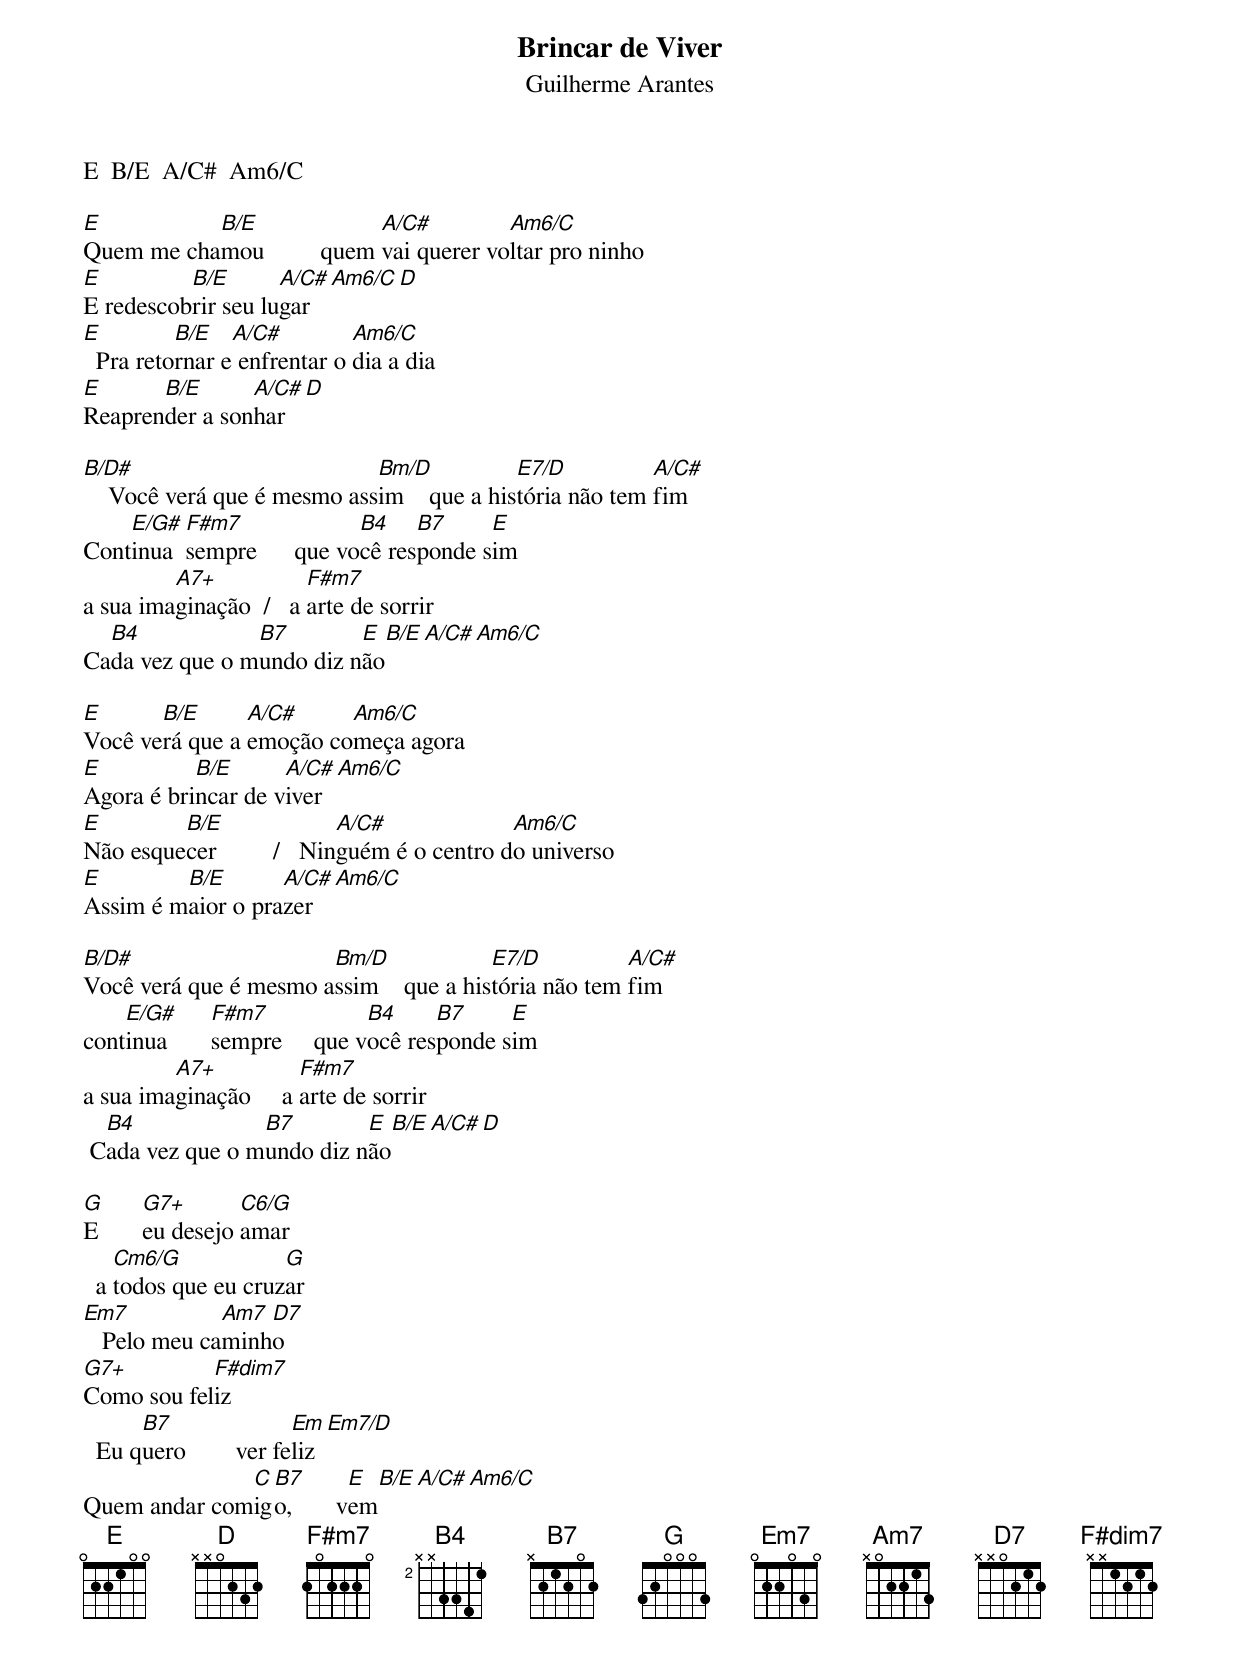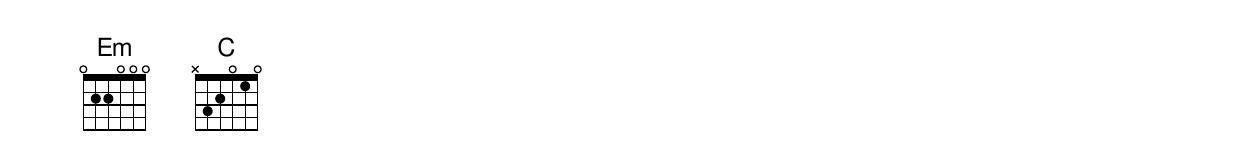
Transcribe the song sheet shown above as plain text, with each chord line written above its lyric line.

Brincar de Viver
Guilherme Arantes

E  B/E  A/C#  Am6/C

E          B/E              A/C#         Am6/C
Quem me chamou         quem vai querer voltar pro ninho
E         B/E       A/C#    Am6/C   D
E redescobrir seu lugar
E         B/E   A/C#         Am6/C
  Pra retornar e enfrentar o dia a dia
E      B/E      A/C#  D
Reaprender a sonhar

B/D#                         Bm/D           E7/D          A/C#
    Você verá que é mesmo assim    que a história não tem fim
    E/G#  F#m7              B4    B7     E
Continua  sempre      que você responde sim
         A7+            F#m7
a sua imaginação  /   a arte de sorrir
  B4            B7        E        B/E     A/C#      Am6/C
Cada vez que o mundo diz não

E      B/E      A/C#     Am6/C
Você verá que a emoção começa agora
E          B/E      A/C#       Am6/C
Agora é brincar de viver
E        B/E                A/C#             Am6/C
Não esquecer         /   Ninguém é o centro do universo
E        B/E       A/C#        Am6/C
Assim é maior o prazer

B/D#                   Bm/D             E7/D          A/C#
Você verá que é mesmo assim    que a história não tem fim
    E/G#       F#m7            B4     B7     E
continua       sempre     que você responde sim
         A7+           F#m7
a sua imaginação     a arte de sorrir
  B4             B7        E        B/E     A/C#    D
 Cada vez que o mundo diz não

G       G7+       C6/G
E       eu desejo amar
    Cm6/G            G
  a todos que eu cruzar
Em7           Am7 D7
   Pelo meu caminho
G7+         F#m7(b5)
Como sou feliz
      B7                Em  Em7/D
  Eu quero        ver feliz
              C B7        E   B/E        A/C#    Am6/C
Quem andar comigo,       vem
